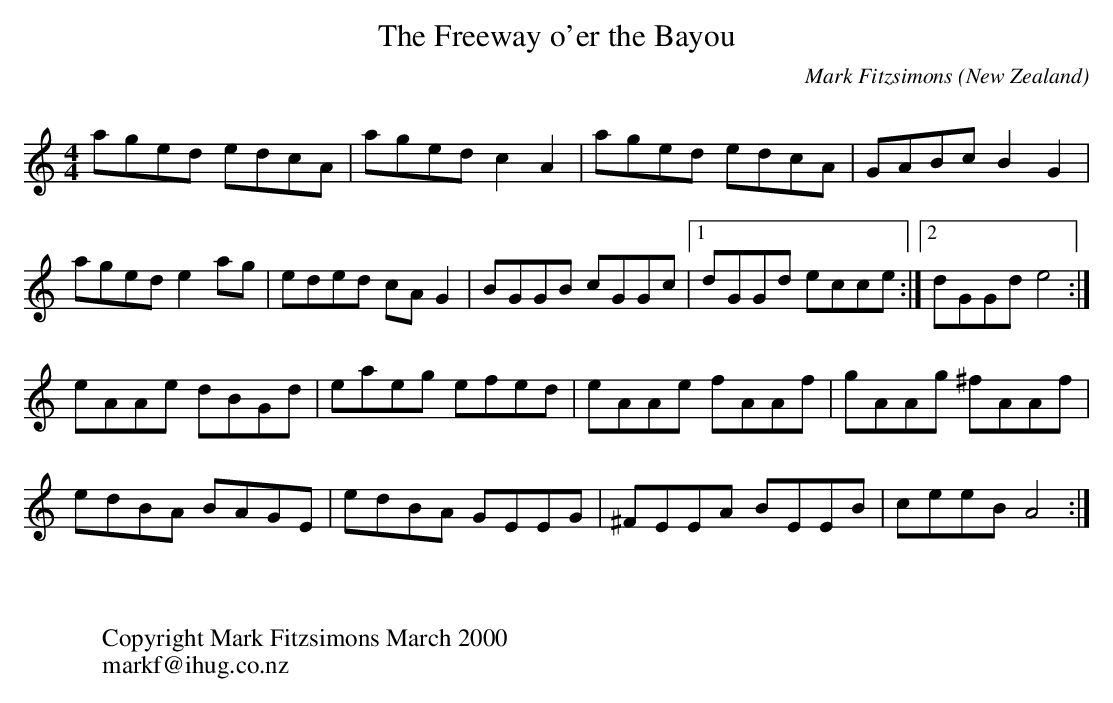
X:1
T:The Freeway o'er the Bayou
Q:450
O:New Zealand
M:4/4
C:Mark Fitzsimons
K:amin
aged edcA|aged c2A2|aged edcA|GABc B2G2|
aged e2ag|eded cA G2|BGGB cGGc|1dGGd ecce:|2dGGd e4:|
eAAe dBGd|eaeg efed|eAAe fAAf|gAAg ^fAAf|
edBA BAGE|edBA GEEG|^FEEA BEEB|ceeB A4:|
W:
W:
W:Copyright Mark Fitzsimons March 2000
W:markf@ihug.co.nz
